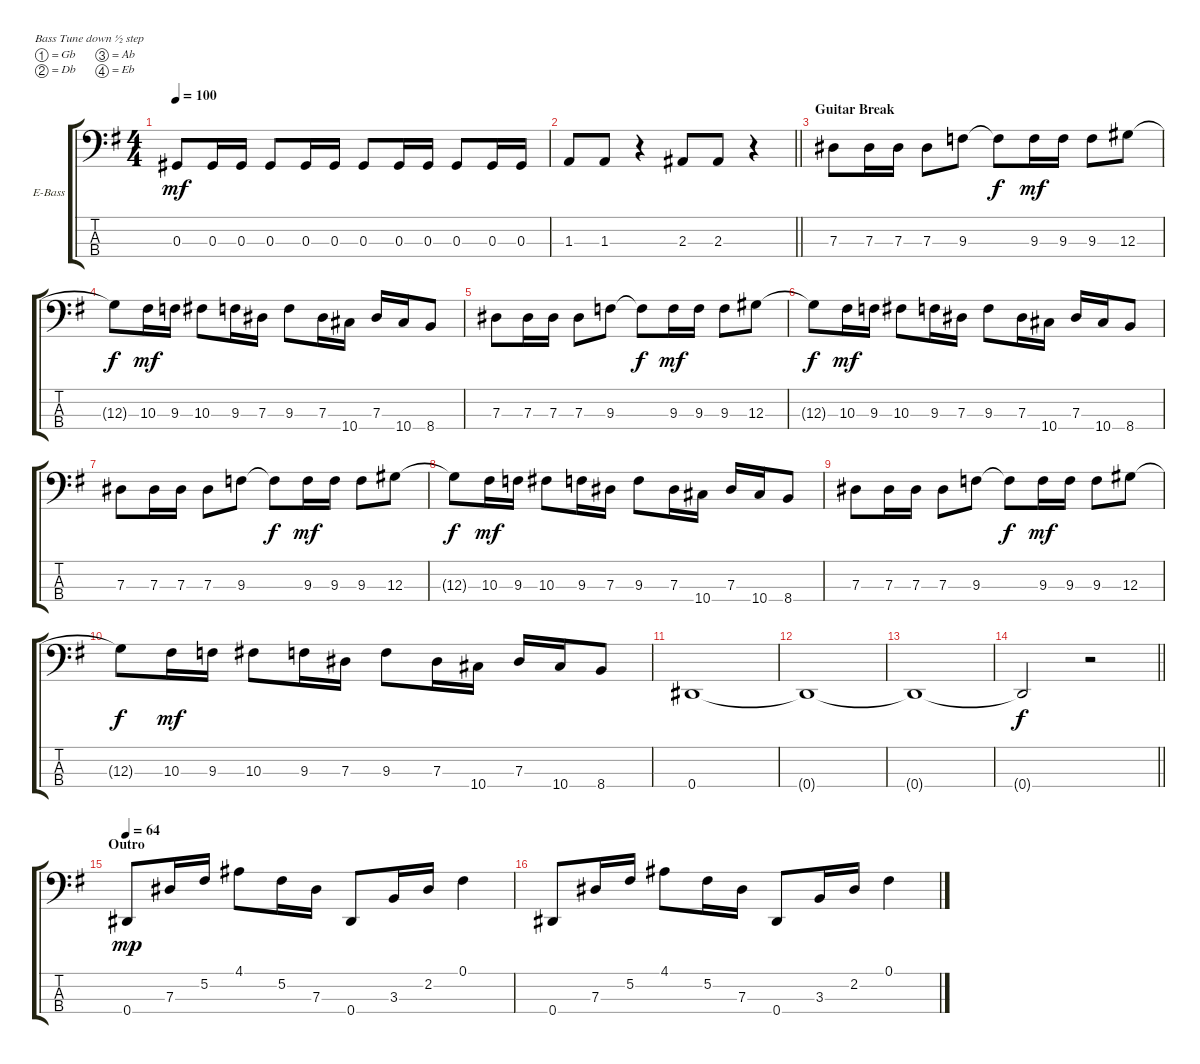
\bracketExtendMode groupsimilarinstruments
\firstSystemTrackNameOrientation horizontal
\otherSystemsTrackNameOrientation horizontal
\track ("Бас" "E-Bass") {instrument electricbassfinger}
\staff {score tabs}
\tuning (Gb2 Db2 Ab1 Eb1)
\ts (4 4)
\tempo 100
\clef f4
\ks eminor
0.3.8{dy mf} 0.3.16 0.3.16 0.3.8 0.3.16 0.3.16 0.3.8 0.3.16 0.3.16 0.3.8 0.3.16 0.3.16 |
\barLineRight lightlight
1.3.8 1.3.8 r.4 2.3.8 2.3.8 r.4 |
\section ("" "Guitar Break")
7.3.8 7.3.16 7.3.16 7.3.8 9.3.8 9.3{t}.8{dy f} 9.3.16{dy mf} 9.3.16 9.3.8 12.3.8 |
12.3{t}.8{dy f} 10.3.16{dy mf} 9.3.16 10.3.8 9.3.16 7.3.16 9.3.8 7.3.16 10.4.16 7.3.16 10.4.16 8.4.8 |
7.3.8 7.3.16 7.3.16 7.3.8 9.3.8 9.3{t}.8{dy f} 9.3.16{dy mf} 9.3.16 9.3.8 12.3.8 |
12.3{t}.8{dy f} 10.3.16{dy mf} 9.3.16 10.3.8 9.3.16 7.3.16 9.3.8 7.3.16 10.4.16 7.3.16 10.4.16 8.4.8 |
7.3.8 7.3.16 7.3.16 7.3.8 9.3.8 9.3{t}.8{dy f} 9.3.16{dy mf} 9.3.16 9.3.8 12.3.8 |
12.3{t}.8{dy f} 10.3.16{dy mf} 9.3.16 10.3.8 9.3.16 7.3.16 9.3.8 7.3.16 10.4.16 7.3.16 10.4.16 8.4.8 |
7.3.8 7.3.16 7.3.16 7.3.8 9.3.8 9.3{t}.8{dy f} 9.3.16{dy mf} 9.3.16 9.3.8 12.3.8 |
12.3{t}.8{dy f} 10.3.16{dy mf} 9.3.16 10.3.8 9.3.16 7.3.16 9.3.8 7.3.16 10.4.16 7.3.16 10.4.16 8.4.8 |
0.4.1 |
0.4{t}.1 |
0.4{t}.1 |
\barLineRight lightlight
0.4{t}.2{dy f} r.2 |
\section ("" "Outro")
\tempo 64
0.4.8{dy mp} 7.3.16 5.2.16 4.1.8 5.2.16 7.3.16 0.4.8 3.3.16 2.2.16 0.1.4 |
0.4.8 7.3.16 5.2.16 4.1.8 5.2.16 7.3.16 0.4.8 3.3.16 2.2.16 0.1.4
